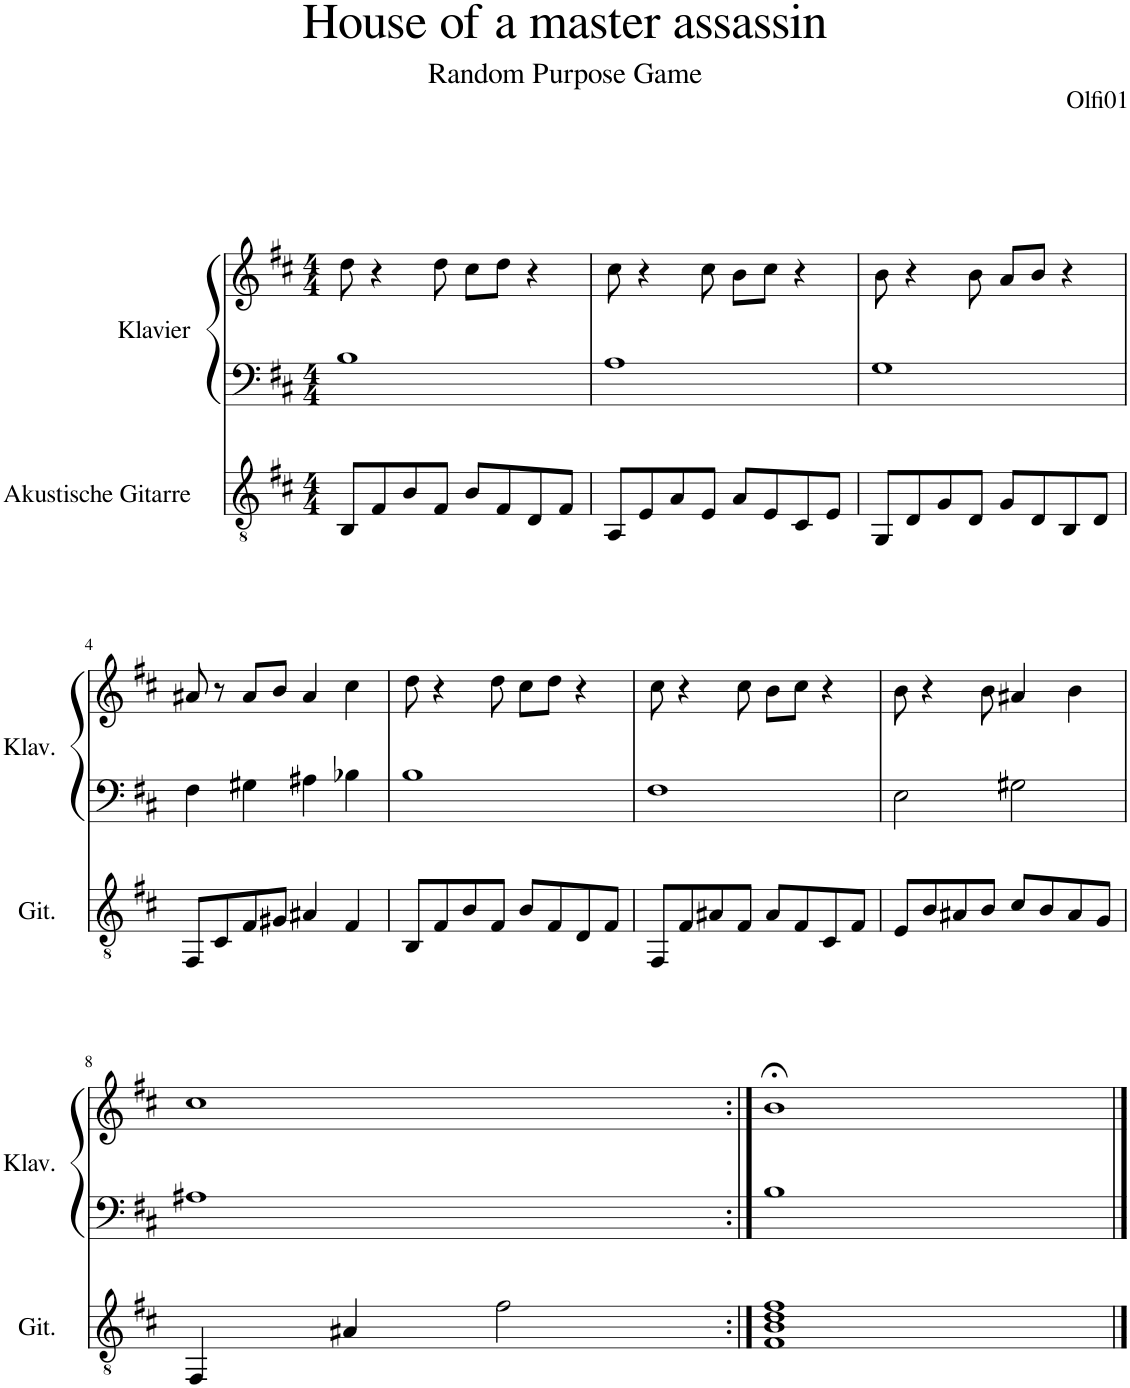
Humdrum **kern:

**kern	**kern	**kern
*part2	*part1	*part1
*staff3	*staff2	*staff1
*I"Akustische Gitarre	*I"Klavier	*
*I'Git.	*I'Klav.	*
*clefGv2	*clefF4	*clefG2
*k[f#c#]	*k[f#c#]	*k[f#c#]
*M4/4	*M4/4	*M4/4
=1	=1	=1
8BB/L	1B	8dd\
8F#/	.	4r
8B/	.	.
8F#/J	.	8dd\
8B/L	.	8cc#\L
8F#/	.	8dd\J
8D/	.	4r
8F#/J	.	.
=2	=2	=2
8AA/L	1A	8cc#\
8E/	.	4r
8A/	.	.
8E/J	.	8cc#\
8A/L	.	8b\L
8E/	.	8cc#\J
8C#/	.	4r
8E/J	.	.
=3	=3	=3
8GG/L	1G	8b\
8D/	.	4r
8G/	.	.
8D/J	.	8b\
8G/L	.	8a/L
8D/	.	8b/J
8BB/	.	4r
8D/J	.	.
!!LO:LB:g=z
=4	=4	=4
8FF#/L	4F#\	8a#X/
8C#/	.	8r
8F#/	4G#X\	8a#/L
8G#X/J	.	8b/J
4A#X/	4A#X\	4a#/
4F#/	4B-X\	4cc#\
=5	=5	=5
8BB/L	1B	8dd\
8F#/	.	4r
8B/	.	.
8F#/J	.	8dd\
8B/L	.	8cc#\L
8F#/	.	8dd\J
8D/	.	4r
8F#/J	.	.
=6	=6	=6
8FF#/L	1F#	8cc#\
8F#/	.	4r
8A#X/	.	.
8F#/J	.	8cc#\
8A#/L	.	8b\L
8F#/	.	8cc#\J
8C#/	.	4r
8F#/J	.	.
=7	=7	=7
8E/L	2E\	8b\
8B/	.	4r
8A#X/	.	.
8B/J	.	8b\
8c#/L	2G#X\	4a#X/
8B/	.	.
8A#/	.	4b\
8G/J	.	.
!!LO:LB:g=z
=8	=8	=8
4FF#/	1A#X	1cc#
4A#X/	.	.
2f#\	.	.
=9:|!	=9:|!	=9:|!
1F# 1B 1d 1f#	1B	1b;<
==	==	==
*-	*-	*-
